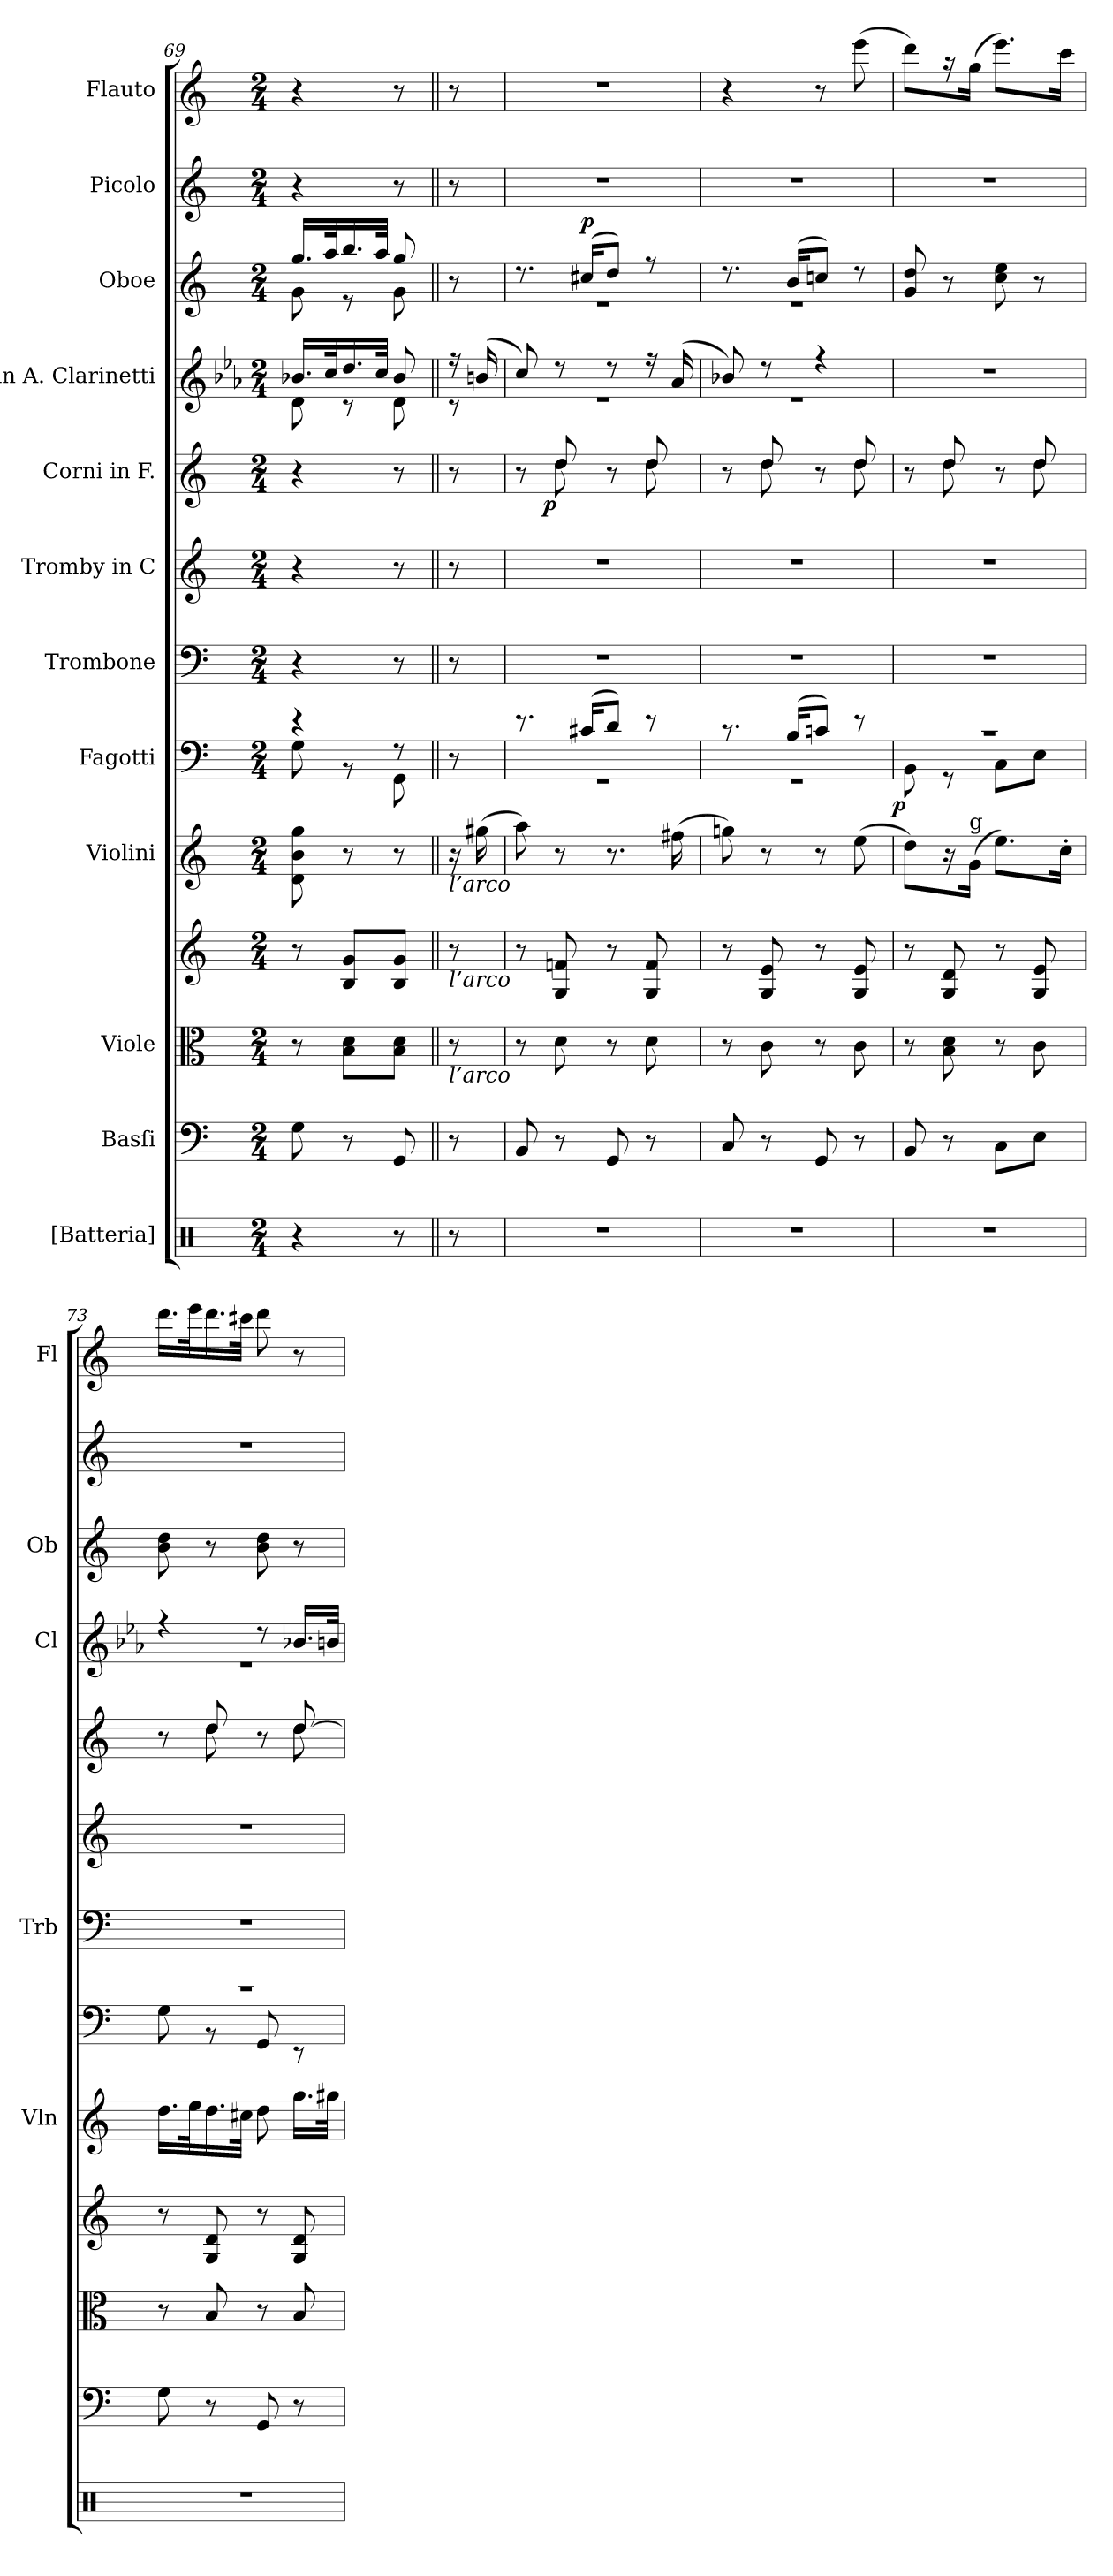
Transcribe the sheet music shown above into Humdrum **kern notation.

**kern	**kern	**kern	**kern	**kern	**kern	**dynam	**kern	**kern	**kern	**dynam	**kern	**kern	**dynam	**kern	**kern
*part13	*part12	*part11	*part10	*part9	*part8	*part8	*part7	*part6	*part5	*part5	*part4	*part3	*part3	*part2	*part1
*staff13	*staff12	*staff11	*staff10	*staff9	*staff8	*staff8	*staff7	*staff6	*staff5	*staff5	*staff4	*staff3	*staff3	*staff2	*staff1
*I"[Batteria]	*I"Basſi	*I"Viole	*	*I"Violini	*I"Fagotti	*	*I"Trombone	*I"Tromby in C	*I"Corni in F.	*	*I"in A. Clarinetti	*I"Oboe	*	*I"Picolo	*I"Flauto
*	*	*	*	*I'Vln	*	*	*I'Trb	*	*	*	*I'Cl	*I'Ob	*	*	*I'Fl
*clefX	*clefF4	*clefC3	*clefG2	*clefG2	*clefF4	*	*clefF4	*clefG2	*clefG2	*	*clefG2	*clefG2	*	*clefG2	*clefG2
*	*	*	*	*	*	*	*	*	*ITrd4c7	*	*ITrd2c3	*	*	*	*
*k[]	*k[]	*k[]	*k[]	*k[]	*k[]	*	*k[]	*k[]	*k[b-]	*	*k[]	*k[]	*	*k[]	*k[]
*M2/4	*M2/4	*M2/4	*M2/4	*M2/4	*M2/4	*	*M2/4	*M2/4	*M2/4	*	*M2/4	*M2/4	*	*M2/4	*M2/4
=69	=69	=69	=69	=69	=69	=69	=69	=69	=69	=69	=69	=69	=69	=69	=69
*	*	*	*	*	*^	*	*	*	*	*	*^	*^	*	*	*
4r	8G\	8r	8r	8d\ 8b\ 8gg\	4r	8G\	.	4r	4r	4r	.	16.gn/LL	8B\	16.gg/LL	8g\	.	4r	4r
.	.	.	.	.	.	.	.	.	.	.	.	32a/K	.	32aa/K	.	.	.	.
.	8r	8B\ 8d\L	8B/ 8g/L	8r	.	8r	.	.	.	.	.	16.b/	8rc	16.bb/	8r	.	.	.
.	.	.	.	.	.	.	.	.	.	.	.	32a/JJk	.	32aa/JJk	.	.	.	.
8r	8GG/	8B\ 8d\J	8B/ 8g/J	8r	8r	8GG\	.	8r	8r	8r	.	8g/	8B\	8gg/	8g\	.	8r	8r
=||	=||	=||	=||	=||	=||	=||	=||	=||	=||	=||	=||	=||	=||	=||	=||	=||	=||	=||
!	!	!	!	!LO:TX:b:i:t=l’arco	!	!	!	!	!	!	!	!	!	!	!	!	!	!
!	!	!	!LO:TX:b:i:t=l’arco	!	!	!	!	!	!	!	!	!	!	!	!	!	!	!
!	!	!LO:TX:b:i:t=l’arco	!	!	!	!	!	!	!	!	!	!	!	!	!	!	!	!
*	*	*	*	*	*v	*v	*	*	*	*	*	*	*	*v	*v	*	*	*
8r	8r	8r	8r	16r	8r	.	8r	8r	8r	.	16r	8rc	8r	.	8r	8r
.	.	.	.	(>16gg#X\	.	.	.	.	.	.	(>16g#X/	.	.	.	.	.
=70	=70	=70	=70	=70	=70	=70	=70	=70	=70	=70	=70	=70	=70	=70	=70	=70
*	*	*	*	*	*^	*	*	*	*^	*	*	*	*^	*	*	*
2r	8BB/	8r	8r	8aa\)	8.r	2rGG	.	2r	2r	8r	8ryy	.	8a/)	2re	8.r	2re	.	2r	2r
!	!	!	!	!	!	!	!	!	!	!	!	!LO:DY:b:rj	!	!	!	!	!	!	!
.	8r	8d\	8G/ 8fn/	8r	.	.	.	.	.	8g/	8g\	p	8r	.	.	.	.	.	.
!	!	!	!	!	!	!	!	!	!	!	!	!	!	!	!	!	!LO:DY:a	!	!
.	.	.	.	.	(>16c#X/KL	.	.	.	.	.	.	.	.	.	(>16cc#X/KL	.	p	.	.
.	8GG/	8r	8r	8.r	8d/J)	.	.	.	.	8r	8ryy	.	8r	.	8dd/J)	.	.	.	.
.	8r	8d\	8G/ 8f/	.	8r	.	.	.	.	8g/	8g\	.	16r	.	8r	.	.	.	.
.	.	.	.	(>16ff#X\	.	.	.	.	.	.	.	.	(<16f/	.	.	.	.	.	.
=71	=71	=71	=71	=71	=71	=71	=71	=71	=71	=71	=71	=71	=71	=71	=71	=71	=71	=71	=71
2r	8C/	8r	8r	8ggn\)	8.r	2rGG	.	2r	2r	8r	8ryy	.	8gn/)	2re	8.r	2re	.	2r	4r
.	8r	8c\	8G/ 8e/	8r	.	.	.	.	.	8g/	8g\	.	8r	.	.	.	.	.	.
.	.	.	.	.	(>16B/KL	.	.	.	.	.	.	.	.	.	(>16b/KL	.	.	.	.
.	8GG/	8r	8r	8r	8cn/J)	.	.	.	.	8r	8ryy	.	4r	.	8ccn/J)	.	.	.	8r
.	8r	8c\	8G/ 8e/	(>8ee\	8r	.	.	.	.	8g/	8g\	.	.	.	8r	.	.	.	(>8eee\
*	*	*	*	*	*	*	*	*	*	*	*	*	*v	*v	*	*	*	*	*
*	*	*	*	*	*	*	*	*	*	*	*	*	*	*v	*v	*	*	*
=72	=72	=72	=72	=72	=72	=72	=72	=72	=72	=72	=72	=72	=72	=72	=72	=72	=72
!	!	!	!	!	!	!	!LO:DY:b:rj	!	!	!	!	!	!	!	!	!	!
2r	8BB/	8r	8r	8dd\L)	2rc	8BB\	p	2r	2r	8r	8ryy	.	2r	8g/ 8dd/	.	2r	8ddd\L)
.	8r	8B\ 8d\	8G/ 8d/	16r	.	8r	.	.	.	8g/	8g\	.	.	8r	.	.	16r
!	!	!	!	!LO:TX:a:t=g	!	!	!	!	!	!	!	!	!	!	!	!	!
.	.	.	.	(>16g\Jk	.	.	.	.	.	.	.	.	.	.	.	.	(>16gg\Jk
.	8C\L	8r	8r	8.ee\L)	.	8C\L	.	.	.	8r	8ryy	.	.	8cc\ 8ee\	.	.	8.eee\L)
.	8E\J	8c\	8G/ 8e/	.	.	8E\J	.	.	.	8g/	8g\	.	.	8r	.	.	.
.	.	.	.	16cc'\Jk	.	.	.	.	.	.	.	.	.	.	.	.	16ccc\Jk
=73	=73	=73	=73	=73	=73	=73	=73	=73	=73	=73	=73	=73	=73	=73	=73	=73	=73
*	*	*	*	*	*	*	*	*	*	*	*	*	*^	*	*	*	*
2r	8G\	8r	8r	16.dd\LL	2r	8G\	.	2r	2r	8r	8ryy	.	4r	2re	8b\ 8dd\	.	2r	16.ddd\LL
.	.	.	.	32ee\K	.	.	.	.	.	.	.	.	.	.	.	.	.	32eee\K
.	8r	8B/	8G/ 8d/	16.dd\	.	8r	.	.	.	8g/	8g\	.	.	.	8r	.	.	16.ddd\
.	.	.	.	32cc#X\JJk	.	.	.	.	.	.	.	.	.	.	.	.	.	32ccc#X\JJk
.	8GG/	8r	8r	8dd\	.	8GG/	.	.	.	8r	8ryy	.	8r	.	8b\ 8dd\	.	.	8ddd\
.	8r	8B/	8G/ 8d/	16.gg\LL	.	8r	.	.	.	[>8g/	8g\	.	16.gn/LL	.	8r	.	.	8r
.	.	.	.	32gg#X\JJk	.	.	.	.	.	.	.	.	32g#X/JJk	.	.	.	.	.
*	*	*	*	*	*	*	*	*	*	*v	*v	*	*	*	*	*	*	*
*	*	*	*	*	*v	*v	*	*	*	*	*	*v	*v	*	*	*	*
=	=	=	=	=	=	=	=	=	=	=	=	=	=	=	=
*-	*-	*-	*-	*-	*-	*-	*-	*-	*-	*-	*-	*-	*-	*-	*-
